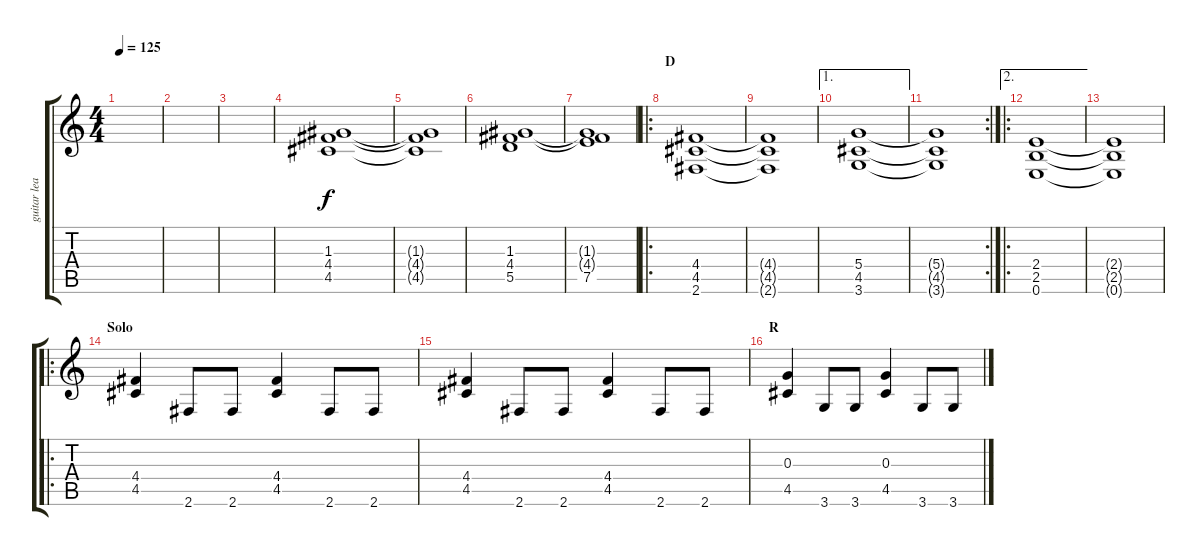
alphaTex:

\track ("guitar lead " "guitar lea") {instrument distortionguitar}
\staff {score tabs}
\tuning (E4 B3 G3 D3 A2 E2) {hide}
\ts (4 4)
\tempo 125
\clef g2
\ks c
|
|
|
(1.3 4.4 4.5).1{volume 12} |
(1.3{t} 4.4{t} 4.5{t}).1 |
(1.3 4.4 5.5).1 |
(1.3{t} 4.4{t} 7.5).1 |
\ro
\section ("" "D")
(4.4 4.5 2.6).1{volume 14} |
(4.4{t} 4.5{t} 2.6{t}).1 |
\ae 1
(5.4 4.5 3.6).1 |
\rc 2
(5.4{t} 4.5{t} 3.6{t}).1 |
\ae 2
\ro
(2.4 2.5 0.6).1 |
(2.4{t} 2.5{t} 0.6{t}).1 |
\ro
\section ("" "Solo")
(4.4 4.5).4 2.6.8 2.6.8 (4.4 4.5).4 2.6.8 2.6.8 |
(4.4 4.5).4 2.6.8 2.6.8 (4.4 4.5).4 2.6.8 2.6.8 |
\section ("" "R")
(0.3 4.5).4 3.6.8 3.6.8 (0.3 4.5).4 3.6.8 3.6.8
